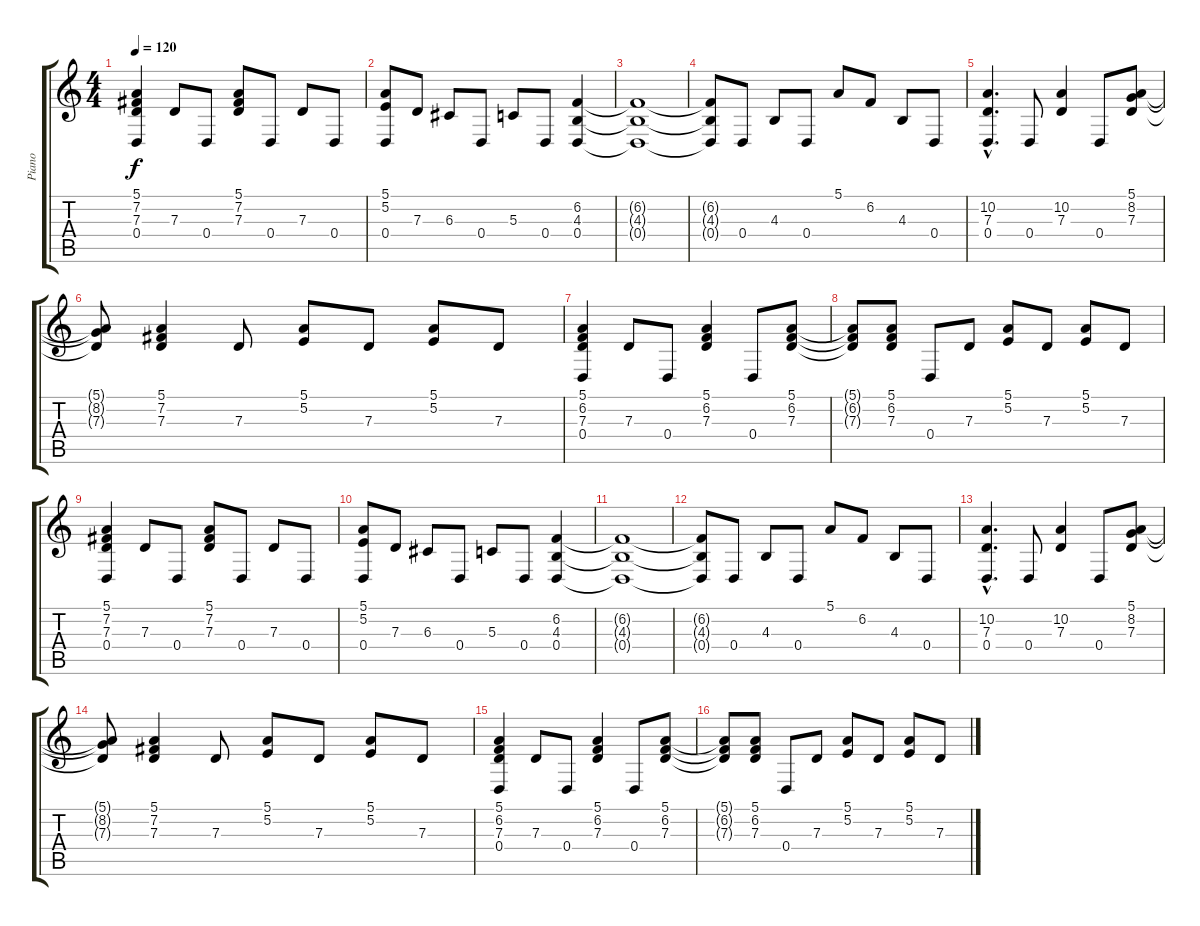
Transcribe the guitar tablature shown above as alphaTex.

\track ("Piano" "Piano") {instrument acousticgrandpiano}
\staff {score tabs}
\tuning (E4 B3 G3 D3 A2 E2) {hide}
\ts (4 4)
\tempo 120
\clef g2
\ks c
(5.1 7.2 7.3 0.4).4{dy f} 7.3.8 0.4.8 (5.1 7.2 7.3).8 0.4.8 7.3.8 0.4.8 |
(5.1 5.2 0.4).8 7.3.8 6.3.8 0.4.8 5.3.8 0.4.8 (6.2 4.3 0.4).4 |
(6.2{t} 4.3{t} 0.4{t}).1 |
(6.2{t} 4.3{t} 0.4{t}).8 0.4.8 4.3.8 0.4.8 5.1.8 6.2.8 4.3.8 0.4.8 |
(10.2{hac} 7.3{hac} 0.4{hac}).4{d} 0.4.8 (10.2 7.3).4 0.4.8 (5.1 8.2 7.3).8 |
(5.1{t} 8.2{t} 7.3{t}).8 (5.1 7.2 7.3).4 7.3.8 (5.1 5.2).8 7.3.8 (5.1 5.2).8 7.3.8 |
(5.1 6.2 7.3 0.4).4 7.3.8 0.4.8 (5.1 6.2 7.3).4 0.4.8 (5.1 6.2 7.3).8 |
(5.1{t} 6.2{t} 7.3{t}).8 (5.1 6.2 7.3).8 0.4.8 7.3.8 (5.1 5.2).8 7.3.8 (5.1 5.2).8 7.3.8 |
(5.1 7.2 7.3 0.4).4 7.3.8 0.4.8 (5.1 7.2 7.3).8 0.4.8 7.3.8 0.4.8 |
(5.1 5.2 0.4).8 7.3.8 6.3.8 0.4.8 5.3.8 0.4.8 (6.2 4.3 0.4).4 |
(6.2{t} 4.3{t} 0.4{t}).1 |
(6.2{t} 4.3{t} 0.4{t}).8 0.4.8 4.3.8 0.4.8 5.1.8 6.2.8 4.3.8 0.4.8 |
(10.2{hac} 7.3{hac} 0.4{hac}).4{d} 0.4.8 (10.2 7.3).4 0.4.8 (5.1 8.2 7.3).8 |
(5.1{t} 8.2{t} 7.3{t}).8 (5.1 7.2 7.3).4 7.3.8 (5.1 5.2).8 7.3.8 (5.1 5.2).8 7.3.8 |
(5.1 6.2 7.3 0.4).4 7.3.8 0.4.8 (5.1 6.2 7.3).4 0.4.8 (5.1 6.2 7.3).8 |
(5.1{t} 6.2{t} 7.3{t}).8 (5.1 6.2 7.3).8 0.4.8 7.3.8 (5.1 5.2).8 7.3.8 (5.1 5.2).8 7.3.8
